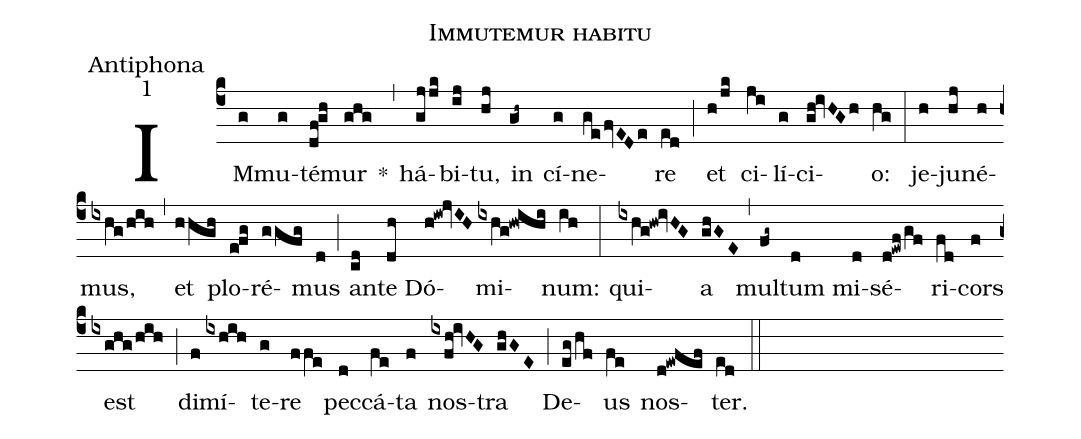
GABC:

name:Immutemur habitu;
office-part:Antiphona;
mode:1;
%%
(c4) IM(g)mu(g)té(df!gh)mur(ghg) *(,) há(gjjk)bi(ij)tu,(hj) in(gh~) cí(g)ne(gefvEDe)re(ed) (;) et(h/jk) ci(ji)lí(g)ci(gh!ivHGh)o:(hg) (:) je(h)ju(hj)né(h)mus,(ixhg/hih) (,) et(hhgh) plo(e!fg)ré(ggfg)mus(d) (;) an(cd)te(dh) Dó(h!iw!jvIH)mi(ixhg!hw!ihi)num:(ih) (:) qui(ixhg!hw!ivHG)a(ghGE) (,) mul(fg~)tum(d) mi(d)sé(d!ewf/gf)ri(fd)cors(f) est(ixghg/hih) (;) di(f)mí(ixhih)te(g)re(ffe) pec(d)cá(fe)ta(f) nos(ixfh!ivHG)tra(ghGE) (;) De(eg/hf)us(fe) nos(d!ewfef)ter.(ed) (::)
